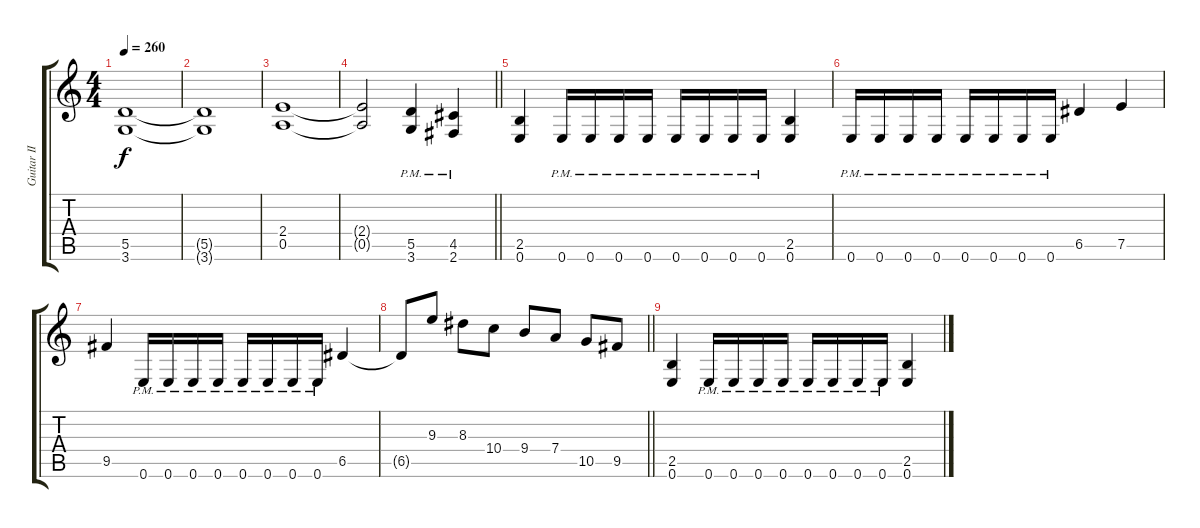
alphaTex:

\track ("Guitar II" "Guitar II") {instrument overdrivenguitar}
\staff {score tabs}
\tuning (E4 B3 G3 D3 A2 E2) {hide}
\ts (4 4)
\tempo 260
\clef g2
\ks c
(5.5 3.6).1{dy f} |
(5.5{t} 3.6{t}).1 |
(2.4 0.5).1 |
\barLineRight lightlight
(2.4{t} 0.5{t}).2 (5.5{pm} 3.6{pm}).4 (4.5{pm} 2.6{pm}).4 |
(2.5 0.6).4 0.6{pm}.16 0.6{pm}.16 0.6{pm}.16 0.6{pm}.16 0.6{pm}.16 0.6{pm}.16 0.6{pm}.16 0.6{pm}.16 (2.5 0.6).4 |
0.6{pm}.16 0.6{pm}.16 0.6{pm}.16 0.6{pm}.16 0.6{pm}.16 0.6{pm}.16 0.6{pm}.16 0.6{pm}.16 6.5.4 7.5.4 |
9.5.4 0.6{pm}.16 0.6{pm}.16 0.6{pm}.16 0.6{pm}.16 0.6{pm}.16 0.6{pm}.16 0.6{pm}.16 0.6{pm}.16 6.5.4 |
\barLineRight lightlight
6.5{t}.8 9.3.8 8.3.8 10.4.8 9.4.8 7.4.8 10.5.8 9.5.8 |
(2.5 0.6).4 0.6{pm}.16 0.6{pm}.16 0.6{pm}.16 0.6{pm}.16 0.6{pm}.16 0.6{pm}.16 0.6{pm}.16 0.6{pm}.16 (2.5 0.6).4
